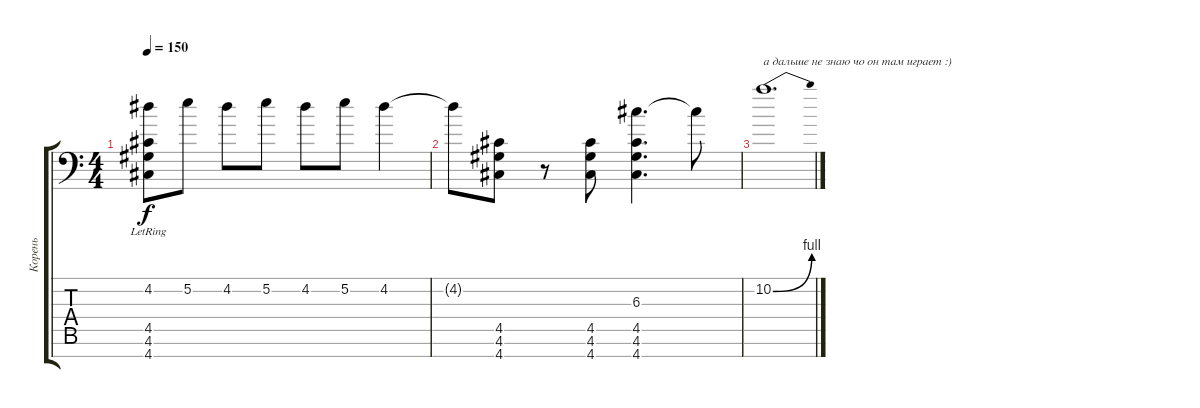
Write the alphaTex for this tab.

\track ("Корень" "Корень") {instrument distortionguitar}
\staff {score tabs}
\tuning (E4 B3 G3 D3 A2 E2 A1) {hide}
\ts (4 4)
\tempo 150
\clef f4
\ks c
(4.2 4.5{lr} 4.6{lr} 4.7{lr}).8{dy f} 5.2.8 4.2.8 5.2.8 4.2.8 5.2.8 4.2.4 |
4.2{t}.8 (4.5 4.6 4.7).8 r.8 (4.5 4.6 4.7).8 (6.3 4.5 4.6 4.7).4{d} 6.3{t}.8 |
10.2{be (bend 0 0 60 4)}.1{d txt "а дальше не знаю чо он там играет :)"}
